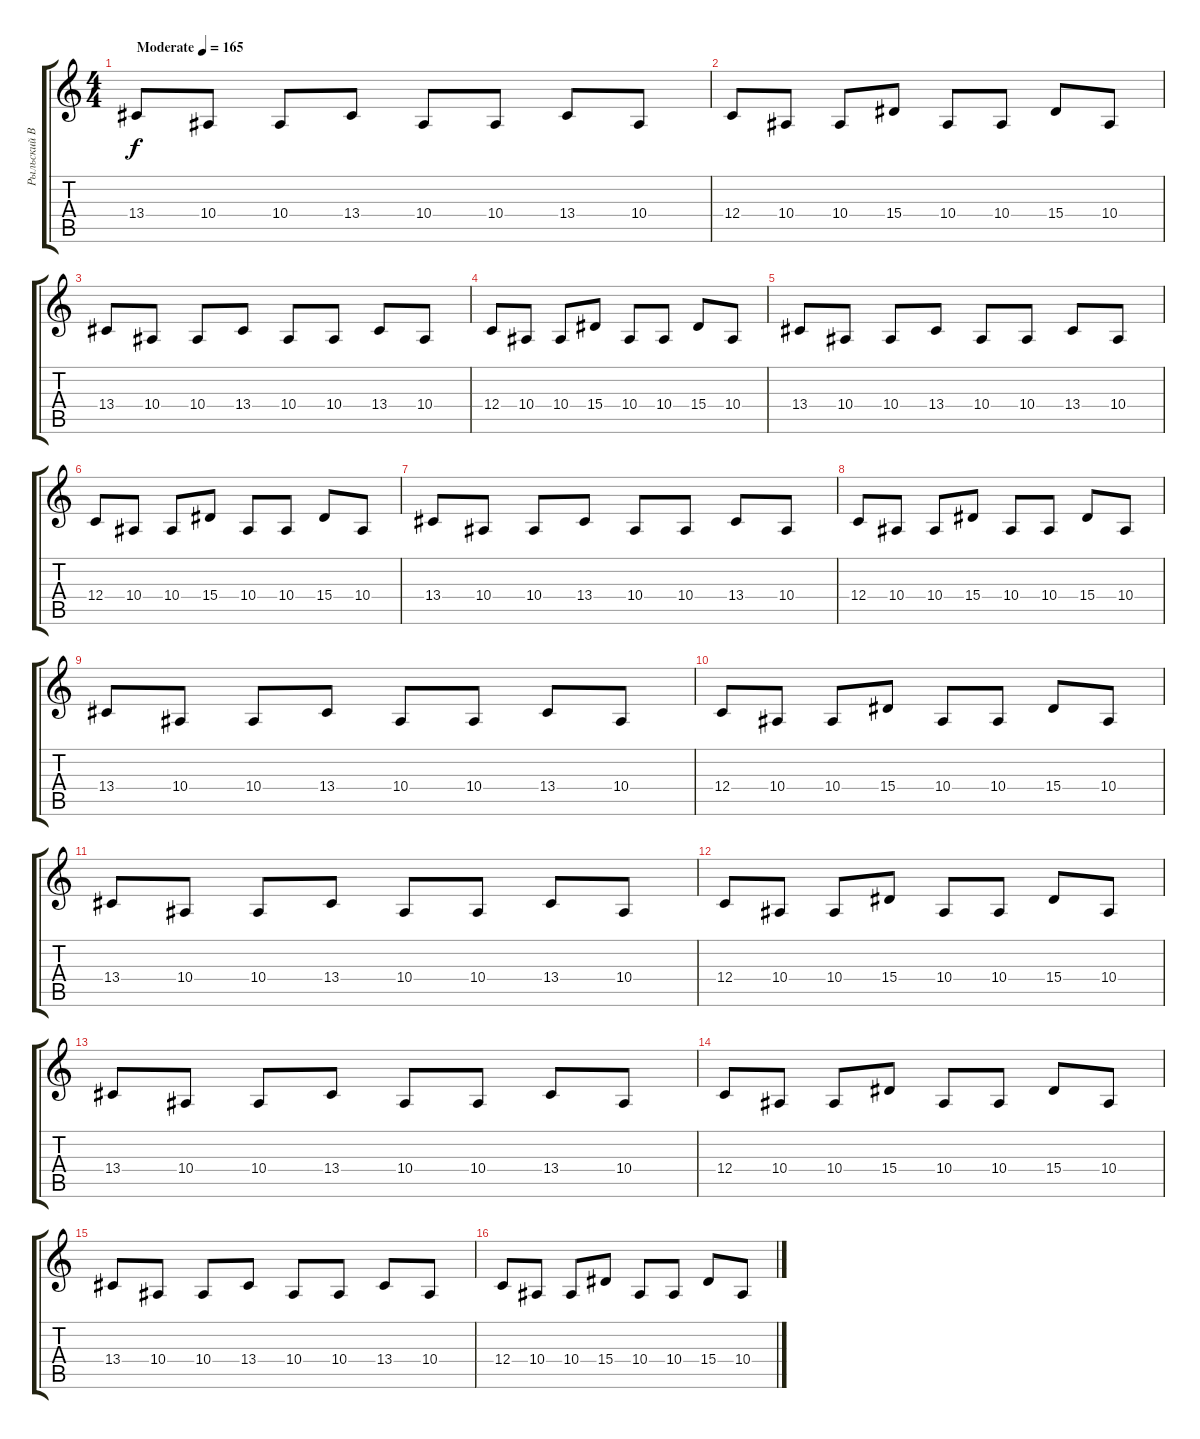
\track ("Рыльский Владислав" "Рыльский В") {instrument lead2sawtooth}
\staff {score tabs}
\tuning (D4 A3 F3 C3 G2 C2) {hide}
\ts (4 4)
\tempo (165 "Moderate")
\clef g2
\ks c
13.4.8{dy f instrument lead2sawtooth} 10.4.8 10.4.8 13.4.8 10.4.8 10.4.8 13.4.8 10.4.8 |
12.4.8 10.4.8 10.4.8 15.4.8 10.4.8 10.4.8 15.4.8 10.4.8 |
13.4.8 10.4.8 10.4.8 13.4.8 10.4.8 10.4.8 13.4.8 10.4.8 |
12.4.8 10.4.8 10.4.8 15.4.8 10.4.8 10.4.8 15.4.8 10.4.8 |
13.4.8 10.4.8 10.4.8 13.4.8 10.4.8 10.4.8 13.4.8 10.4.8 |
12.4.8 10.4.8 10.4.8 15.4.8 10.4.8 10.4.8 15.4.8 10.4.8 |
13.4.8 10.4.8 10.4.8 13.4.8 10.4.8 10.4.8 13.4.8 10.4.8 |
12.4.8 10.4.8 10.4.8 15.4.8 10.4.8 10.4.8 15.4.8 10.4.8 |
13.4.8 10.4.8 10.4.8 13.4.8 10.4.8 10.4.8 13.4.8 10.4.8 |
12.4.8 10.4.8 10.4.8 15.4.8 10.4.8 10.4.8 15.4.8 10.4.8 |
13.4.8 10.4.8 10.4.8 13.4.8 10.4.8 10.4.8 13.4.8 10.4.8 |
12.4.8 10.4.8 10.4.8 15.4.8 10.4.8 10.4.8 15.4.8 10.4.8 |
13.4.8 10.4.8 10.4.8 13.4.8 10.4.8 10.4.8 13.4.8 10.4.8 |
12.4.8 10.4.8 10.4.8 15.4.8 10.4.8 10.4.8 15.4.8 10.4.8 |
13.4.8 10.4.8 10.4.8 13.4.8 10.4.8 10.4.8 13.4.8 10.4.8 |
12.4.8 10.4.8 10.4.8 15.4.8 10.4.8 10.4.8 15.4.8 10.4.8
